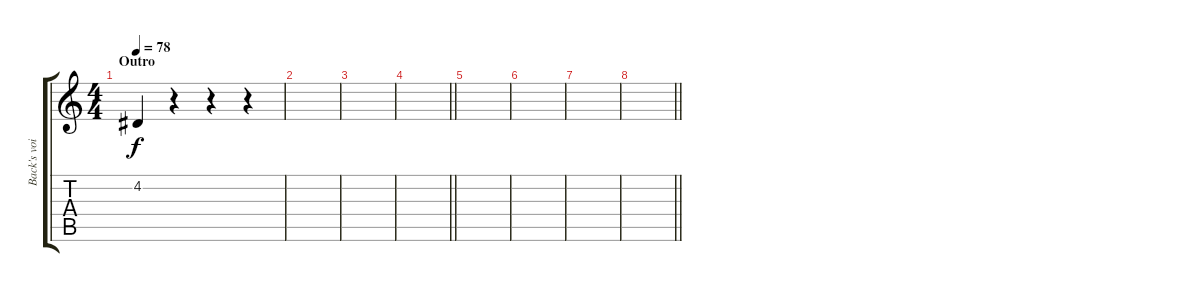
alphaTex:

\track ("Back's voice" "Back's voi") {instrument violin}
\staff {score tabs}
\tuning (E4 B3 G3 D3 A2 E2) {hide}
\ts (4 4)
\section ("" "Outro")
\tempo 78
\clef g2
\ks c
4.2.4{dy f} r.4 r.4 r.4 |
|
|
\barLineRight lightlight
|
|
|
|
\barLineRight lightlight
